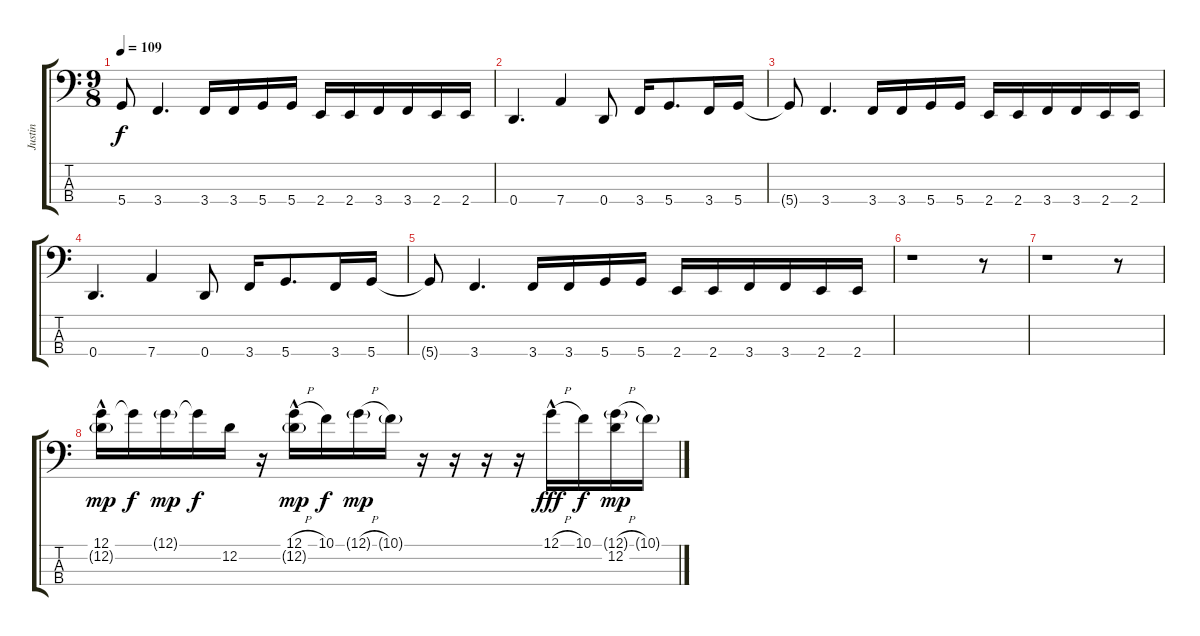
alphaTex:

\track ("Justin" "Justin") {instrument electricbassfinger}
\staff {score tabs}
\tuning (G2 D2 A1 D1) {hide}
\ts (9 8)
\tempo 109
\clef f4
\ks c
5.4{t}.8{dy f} 3.4.4{d} 3.4.16 3.4.16 5.4.16 5.4.16 2.4.16 2.4.16 3.4.16 3.4.16 2.4.16 2.4.16 |
0.4.4{d} 7.4.4 0.4.8 3.4.16 5.4.8{d} 3.4.16 5.4.16 |
5.4{t}.8 3.4.4{d} 3.4.16 3.4.16 5.4.16 5.4.16 2.4.16 2.4.16 3.4.16 3.4.16 2.4.16 2.4.16 |
0.4.4{d} 7.4.4 0.4.8 3.4.16 5.4.8{d} 3.4.16 5.4.16 |
5.4{t}.8 3.4.4{d} 3.4.16 3.4.16 5.4.16 5.4.16 2.4.16 2.4.16 3.4.16 3.4.16 2.4.16 2.4.16 |
r.1 r.8 |
r.1 r.8 |
(12.1{hac} 12.2{g}).16{dy mp} 12.1{t}.16{dy f} 12.1{g}.16{dy mp} 12.1{t}.16{dy f} 12.2.16 r.16 (12.1{h hac} 12.2{g}).16{dy mp} 10.1.16{dy f} 12.1{h g}.16{dy mp} 10.1{g}.16 r.16 r.16 r.16 r.16 12.1{h hac}.16{dy fff} 10.1.16{dy f} (12.1{h g} 12.2).16{dy mp} 10.1{g}.16
